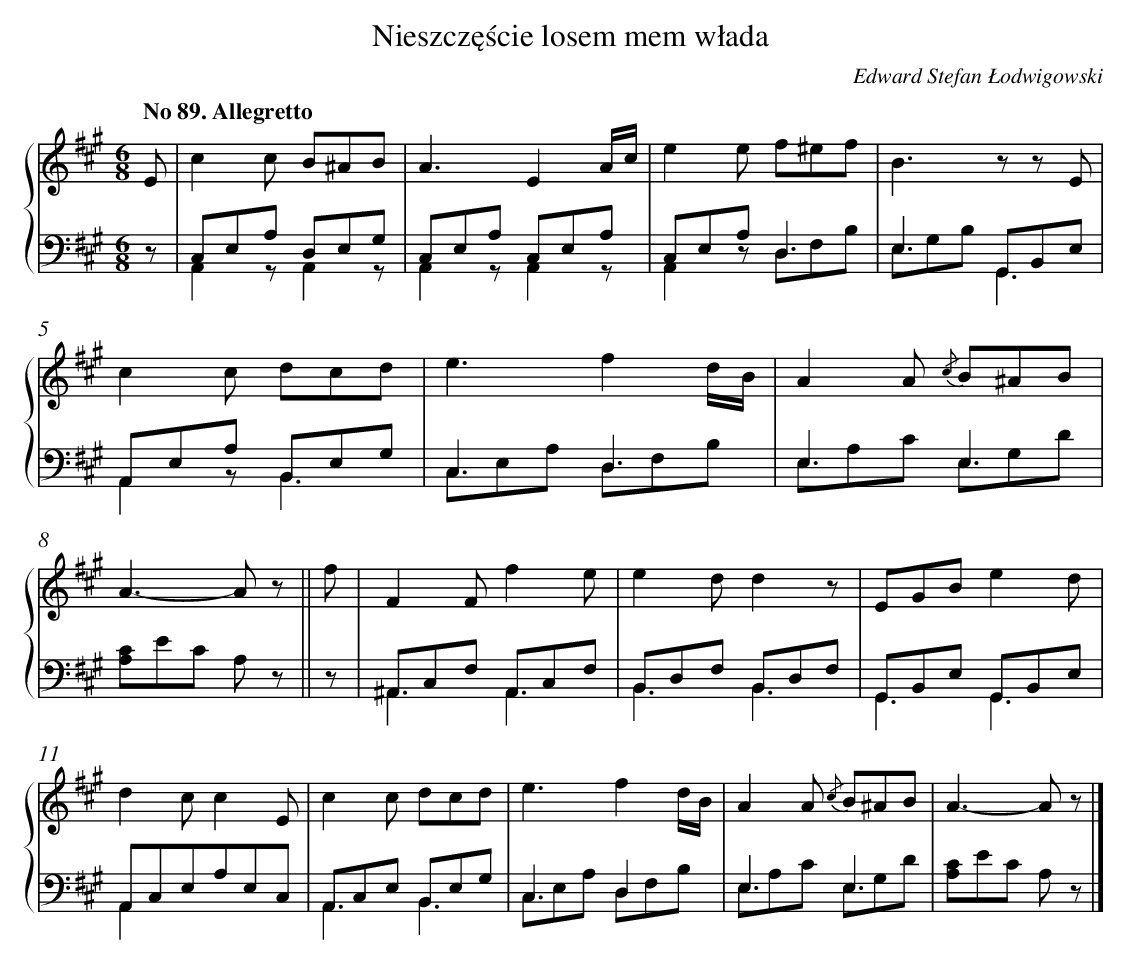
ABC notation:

X:1
T: Nieszczęście losem mem włada
C: Edward Stefan Łodwigowski
L: 1/8
M: 6/8
Q: "No 89. Allegretto"
%%staves {1 2}
V: 1 clef=treble
V: 2 clef=bass
K: A
[V:1] E [I:setbarnb 1]|
[V:2] z |
[V:1] c2c B^AB |
[V:2] C,E,A, D,E,G, & A,,2zA,,2z |
[V:1] A3E2A/c/ |
[V:2] C,E,A, C,E,A, & A,,2zA,,2z |
[V:1] e2e f^ef |
[V:2] C,E,A,D,3 & A,,2z D,F,B, |
[V:1] B2>z2 z E |
[V:2] E,2>G,,2B,,E, & E,G,B,G,,3 |
[V:1] c2c dcd |
[V:2] A,,E,A, B,,E,G, & A,,2zB,,3 |
[V:1] e3f2d/B/ |
[V:2] C,3D,3 & C,E,A, D,F,B, |
[V:1] A2A {/c} B^AB |
[V:2] E,3E,3 & E,A,C E,G,D |
[V:1] A2>-A2 z [I:setbarnb 8]||
[V:2] [CA,]EC A, z ||
[V:1] f |
[V:2] z |
[V:1] F2Ff2e |
[V:2] ^A,,C,F, A,,C,F, & ^A,,3A,,3 |
[V:1] e2dd2z |
[V:2] B,,D,F, B,,D,F, & B,,3B,,3 |
[V:1] EGBe2d |
[V:2] G,,B,,E, G,,B,,E, & G,,3G,,3 |
[V:1] d2cc2E |
[V:2] A,,C,E,A,E,C, & A,,2xx2x |
[V:1] c2c dcd |
[V:2] A,,C,E, B,,E,G, & A,,3B,,3 |
[V:1] e3f2d/B/ |
[V:2] C,3D,2x & C,E,A, D,F,B, |
[V:1] A2A {/c} B^AB |
[V:2] E,3E,3 & E,A,C E,G,D |
[V:1] A2>-A2 z |]
[V:2] [CA,]EC A, z |]
